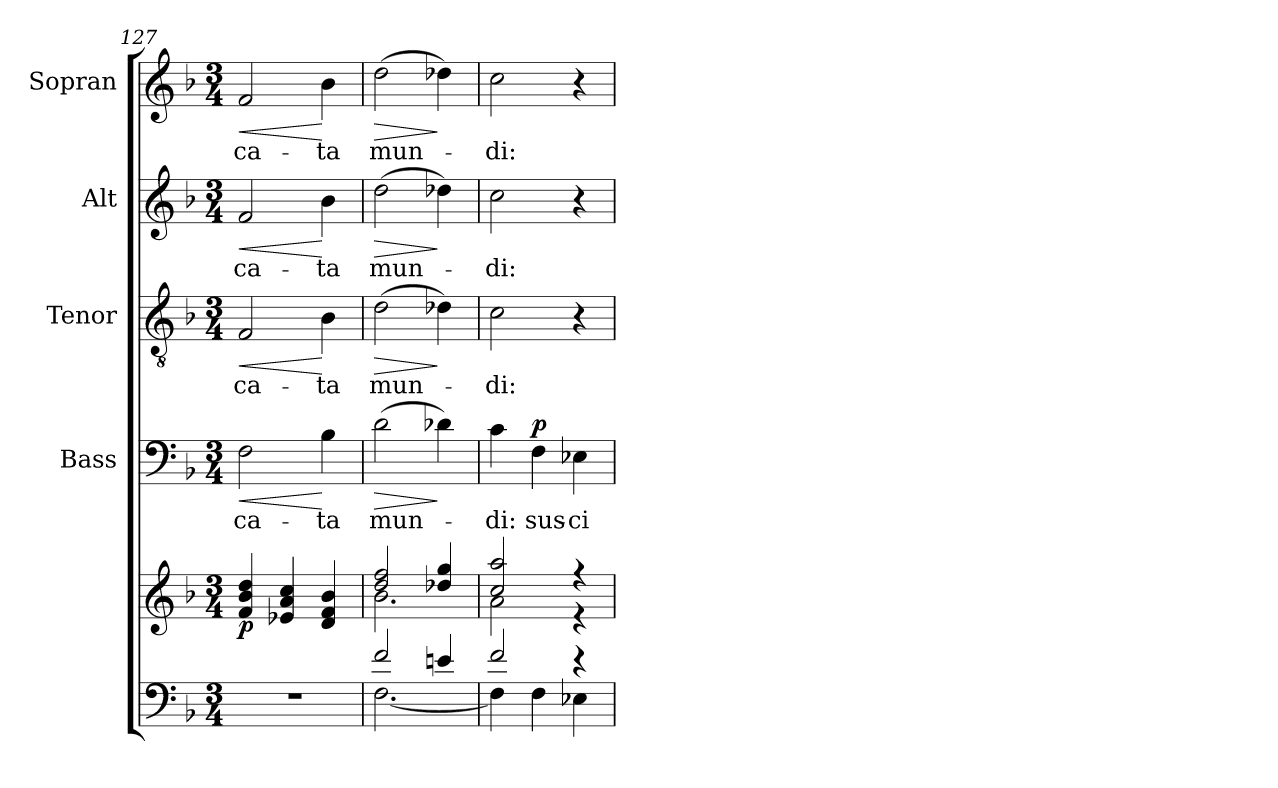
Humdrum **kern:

**kern	**kern	**dynam	**kern	**text	**dynam	**kern	**text	**dynam	**kern	**text	**dynam	**kern	**text	**dynam
*part5	*part5	*part5	*part4	*part4	*part4	*part3	*part3	*part3	*part2	*part2	*part2	*part1	*part1	*part1
*staff6	*staff5	*staff5/6	*staff4	*staff4	*staff4	*staff3	*staff3	*staff3	*staff2	*staff2	*staff2	*staff1	*staff1	*staff1
*	*	*	*I"Bass	*	*	*I"Tenor	*	*	*I"Alt	*	*	*I"Sopran	*	*
*	*	*	*I'B.	*	*	*I'T.	*	*	*I'A.	*	*	*I'S.	*	*
*clefF4	*clefG2	*	*clefF4	*	*	*clefGv2	*	*	*clefG2	*	*	*clefG2	*	*
*k[b-]	*k[b-]	*	*k[b-]	*	*	*k[b-]	*	*	*k[b-]	*	*	*k[b-]	*	*
*F:	*F:	*	*F:	*	*	*F:	*	*	*F:	*	*	*F:	*	*
*M3/4	*M3/4	*	*M3/4	*	*	*M3/4	*	*	*M3/4	*	*	*M3/4	*	*
=127	=127	=127	=127	=127	=127	=127	=127	=127	=127	=127	=127	=127	=127	=127
!	!	!LO:DY:b	!	!LO:LY:b	!LO:HP:b	!	!LO:LY:b	!LO:HP:b	!	!LO:LY:b	!LO:HP:b	!	!LO:LY:b	!LO:HP:b
2.r	4f/ 4b-/ 4dd/	p	2F\	-ca-	<	2F/	-ca-	<	2f/	-ca-	<	2f/	-ca-	<
.	4e-X/ 4a/ 4cc/	.	.	.	.	.	.	.	.	.	.	.	.	.
!	!	!	!	!LO:LY:b	!	!	!LO:LY:b	!	!	!LO:LY:b	!	!	!LO:LY:b	!
.	4d/ 4f/ 4b-/	.	4B-\	-ta	[	4B-\	-ta	[	4b-\	-ta	[	4b-\	-ta	[
!!LO:PB:g=z
=128	=128	=128	=128	=128	=128	=128	=128	=128	=128	=128	=128	=128	=128	=128
*^	*^	*	*	*	*	*	*	*	*	*	*	*	*	*
!	!	!	!	!	!	!LO:LY:b	!LO:HP:b	!	!LO:LY:b	!LO:HP:b	!	!LO:LY:b	!LO:HP:b	!	!LO:LY:b	!LO:HP:b
2f/	[<2.F\	2dd/ 2ff/	2.b-\	.	(>2d\	mun-	>	(>2d\	mun-	>	(>2dd\	mun-	>	(>2dd\	mun-	>
4en/	.	4dd-X/ 4gg/	.	.	4d-X\)	.	]	4d-X\)	.	]	4dd-X\)	.	]	4dd-X\)	.	]
=129	=129	=129	=129	=129	=129	=129	=129	=129	=129	=129	=129	=129	=129	=129	=129	=129
!	!	!	!	!	!	!LO:LY:b	!	!	!LO:LY:b	!	!	!LO:LY:b	!	!	!LO:LY:b	!
2f/	4F\]	2cc/ 2aa/	2a\	.	4c\	-di:	.	2c\	-di:	.	2cc\	-di:	.	2cc\	-di:	.
!	!	!	!	!	!	!LO:LY:b	!LO:DY:a	!	!	!	!	!	!	!	!	!
.	4F\	.	.	.	4F\	sus-	p	.	.	.	.	.	.	.	.	.
!	!	!	!	!	!	!LO:LY:b	!	!	!	!	!	!	!	!	!	!
4rd	4E-X\	4r	4r	.	4E-X\	-ci-	.	4r	.	.	4r	.	.	4r	.	.
*v	*v	*	*	*	*	*	*	*	*	*	*	*	*	*	*	*
*	*v	*v	*	*	*	*	*	*	*	*	*	*	*	*	*
=	=	=	=	=	=	=	=	=	=	=	=	=	=	=
*-	*-	*-	*-	*-	*-	*-	*-	*-	*-	*-	*-	*-	*-	*-
